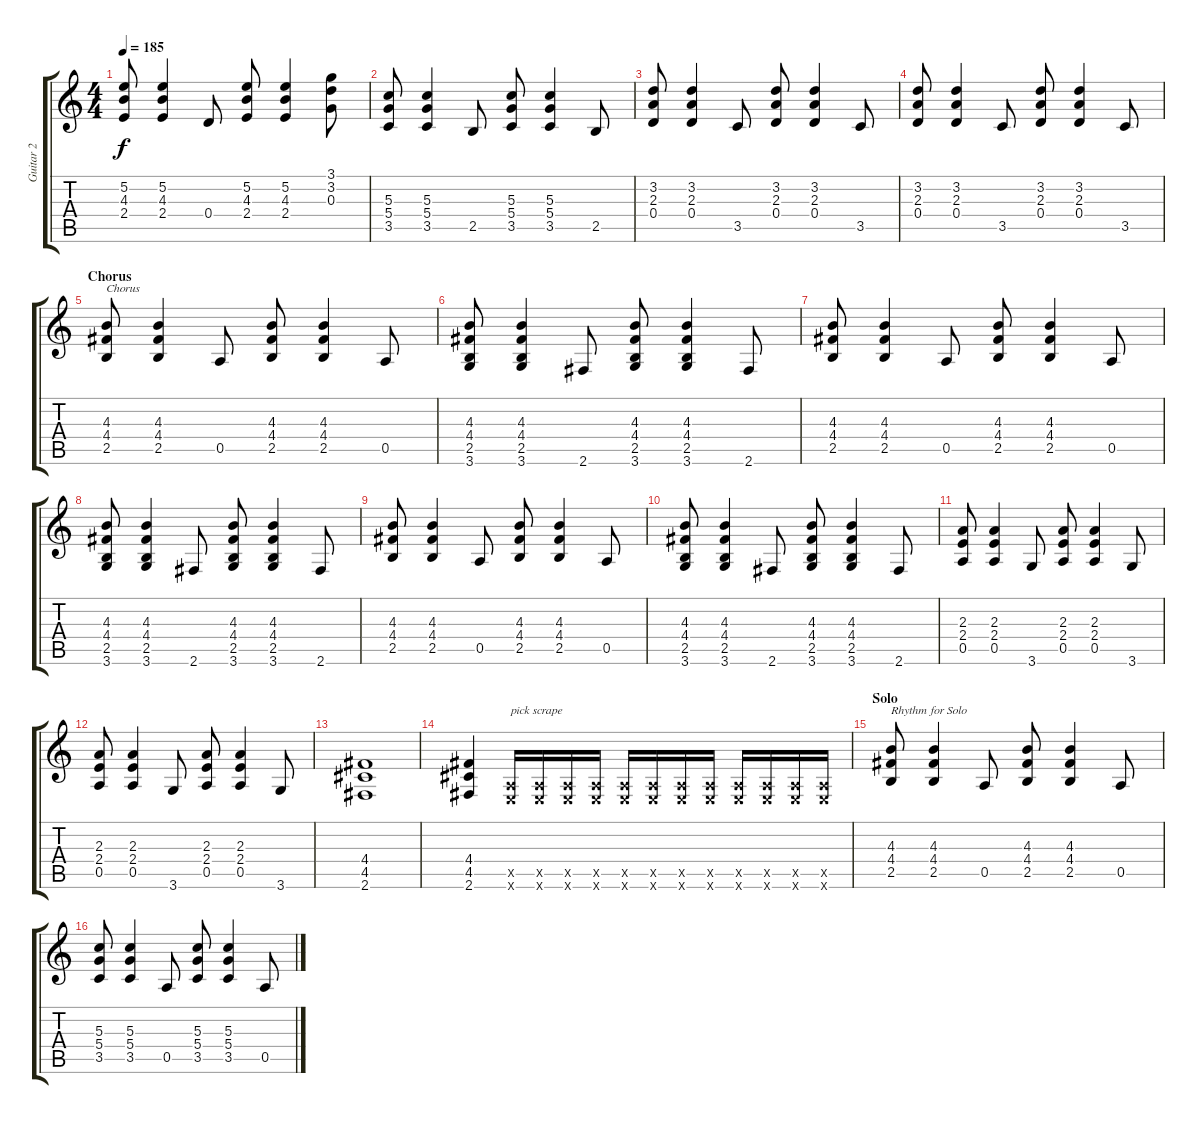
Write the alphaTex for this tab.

\track ("Guitar 2" "Guitar 2") {instrument distortionguitar}
\staff {score tabs}
\tuning (E4 B3 G3 D3 A2 E2) {hide}
\ts (4 4)
\tempo 185
\clef g2
\ks c
(5.2 4.3 2.4).8{dy f} (5.2 4.3 2.4).4 0.4.8 (5.2 4.3 2.4).8 (5.2 4.3 2.4).4 (3.1 3.2 0.3).8 |
(5.3 5.4 3.5).8 (5.3 5.4 3.5).4 2.5.8 (5.3 5.4 3.5).8 (5.3 5.4 3.5).4 2.5.8 |
(3.2 2.3 0.4).8 (3.2 2.3 0.4).4 3.5.8 (3.2 2.3 0.4).8 (3.2 2.3 0.4).4 3.5.8 |
(3.2 2.3 0.4).8 (3.2 2.3 0.4).4 3.5.8 (3.2 2.3 0.4).8 (3.2 2.3 0.4).4 3.5.8 |
\section ("" "Chorus")
(4.3 4.4 2.5).8{txt "Chorus"} (4.3 4.4 2.5).4 0.5.8 (4.3 4.4 2.5).8 (4.3 4.4 2.5).4 0.5.8 |
(4.3 4.4 2.5 3.6).8 (4.3 4.4 2.5 3.6).4 2.6.8 (4.3 4.4 2.5 3.6).8 (4.3 4.4 2.5 3.6).4 2.6.8 |
(4.3 4.4 2.5).8 (4.3 4.4 2.5).4 0.5.8 (4.3 4.4 2.5).8 (4.3 4.4 2.5).4 0.5.8 |
(4.3 4.4 2.5 3.6).8 (4.3 4.4 2.5 3.6).4 2.6.8 (4.3 4.4 2.5 3.6).8 (4.3 4.4 2.5 3.6).4 2.6.8 |
(4.3 4.4 2.5).8 (4.3 4.4 2.5).4 0.5.8 (4.3 4.4 2.5).8 (4.3 4.4 2.5).4 0.5.8 |
(4.3 4.4 2.5 3.6).8 (4.3 4.4 2.5 3.6).4 2.6.8 (4.3 4.4 2.5 3.6).8 (4.3 4.4 2.5 3.6).4 2.6.8 |
(2.3 2.4 0.5).8 (2.3 2.4 0.5).4 3.6.8 (2.3 2.4 0.5).8 (2.3 2.4 0.5).4 3.6.8 |
(2.3 2.4 0.5).8 (2.3 2.4 0.5).4 3.6.8 (2.3 2.4 0.5).8 (2.3 2.4 0.5).4 3.6.8 |
(4.4 4.5 2.6).1 |
(4.4 4.5 2.6).4 (0.5{x} 0.6{x}).16{txt "pick scrape"} (0.5{x} 0.6{x}).16 (0.5{x} 0.6{x}).16 (0.5{x} 0.6{x}).16 (0.5{x} 0.6{x}).16 (0.5{x} 0.6{x}).16 (0.5{x} 0.6{x}).16 (0.5{x} 0.6{x}).16 (0.5{x} 0.6{x}).16 (0.5{x} 0.6{x}).16 (0.5{x} 0.6{x}).16 (0.5{x} 0.6{x}).16 |
\section ("" "Solo")
(4.3 4.4 2.5).8{txt "Rhythm for Solo"} (4.3 4.4 2.5).4 0.5.8 (4.3 4.4 2.5).8 (4.3 4.4 2.5).4 0.5.8 |
(5.3 5.4 3.5).8 (5.3 5.4 3.5).4 0.5.8 (5.3 5.4 3.5).8 (5.3 5.4 3.5).4 0.5.8
